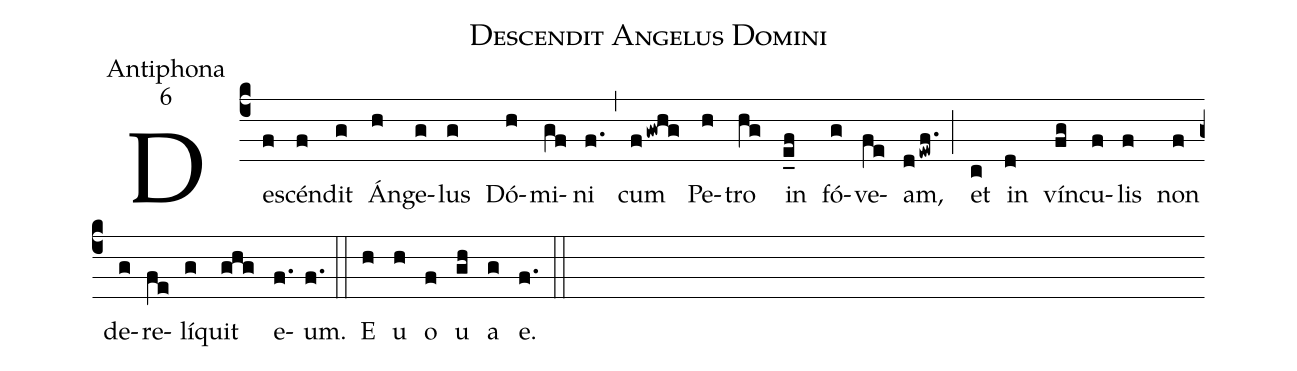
name:Descendit Angelus Domini;
office-part:Antiphona;
mode:6;
%%
(c4) Des(f)cén(f)dit(g) Án(h)ge(g)lus(g) Dó(h)mi(gf)ni(f.) (,)
cum(fgwhg) Pe(h)tro(hg) in(e_f) fó(g)ve(fe)am,(dewf.) (;)
et(c) in(d) vín(fg)cu(f)lis(f) non(f) de(g)re(fe)lí(g)quit(ghg) e(f.)um.(f.) (::)
E(h) u(h) o(f) u(gh) a(g) e.(f.) (::)
